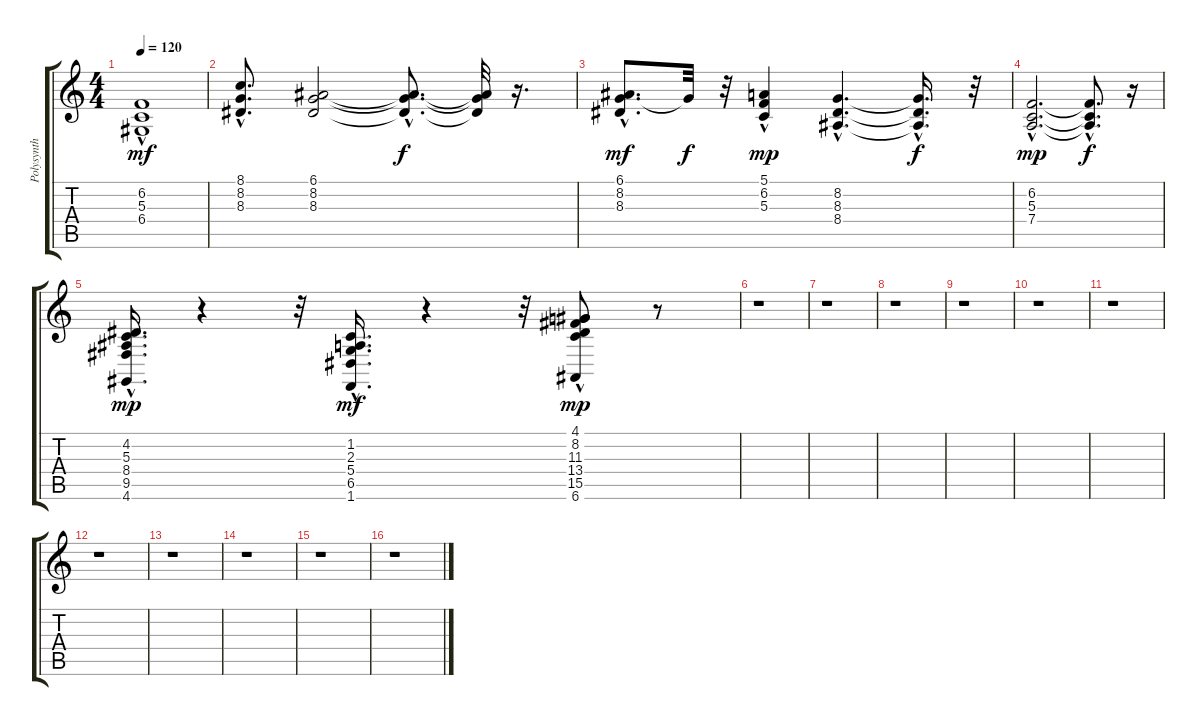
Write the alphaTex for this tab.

\track ("Polysynth" "Polysynth") {instrument pad3polysynth}
\staff {score tabs}
\tuning (E4 B3 G3 D3 A2 E2) {hide}
\ts (4 4)
\tempo 120
\clef g2
\ks c
(6.2{hac} 5.3{hac} 6.4).1{dy mf} |
(8.1{hac} 8.2 8.3).8{d} (6.1 8.2 8.3).2 (6.1{hac t} 8.2{hac t} 8.3{hac t}).8{d dy f} (6.1{t} 8.2{t} 8.3{t}).32 r.16{d} |
(6.1{hac} 8.2{hac} 8.3{hac}).8{d dy mf} 8.2{t}.32{dy f} r.32 (5.1{hac} 6.2 5.3).4{dy mp} (8.2{hac} 8.3{hac} 8.4{hac}).4{d} (8.2{t} 8.3{hac t} 8.4{t}).16{d dy f} r.32 |
(6.2{hac} 5.3{hac} 7.4{hac}).2{d dy mp} (6.2{hac t} 5.3{t} 7.4{hac t}).8{d dy f} r.16 |
(4.2 5.3{hac} 8.4{hac} 9.5{hac} 4.6{hac}).16{d dy mp} r.4 r.32 (1.2{hac} 2.3 5.4 6.5{hac} 1.6).16{d dy mf} r.4 r.32 (4.1 8.2 11.3 13.4{hac} 15.5{hac} 6.6).8{dy mp} r.8 |
r.1 |
r.1 |
r.1 |
r.1 |
r.1 |
r.1 |
r.1 |
r.1 |
r.1 |
r.1 |
r.1
